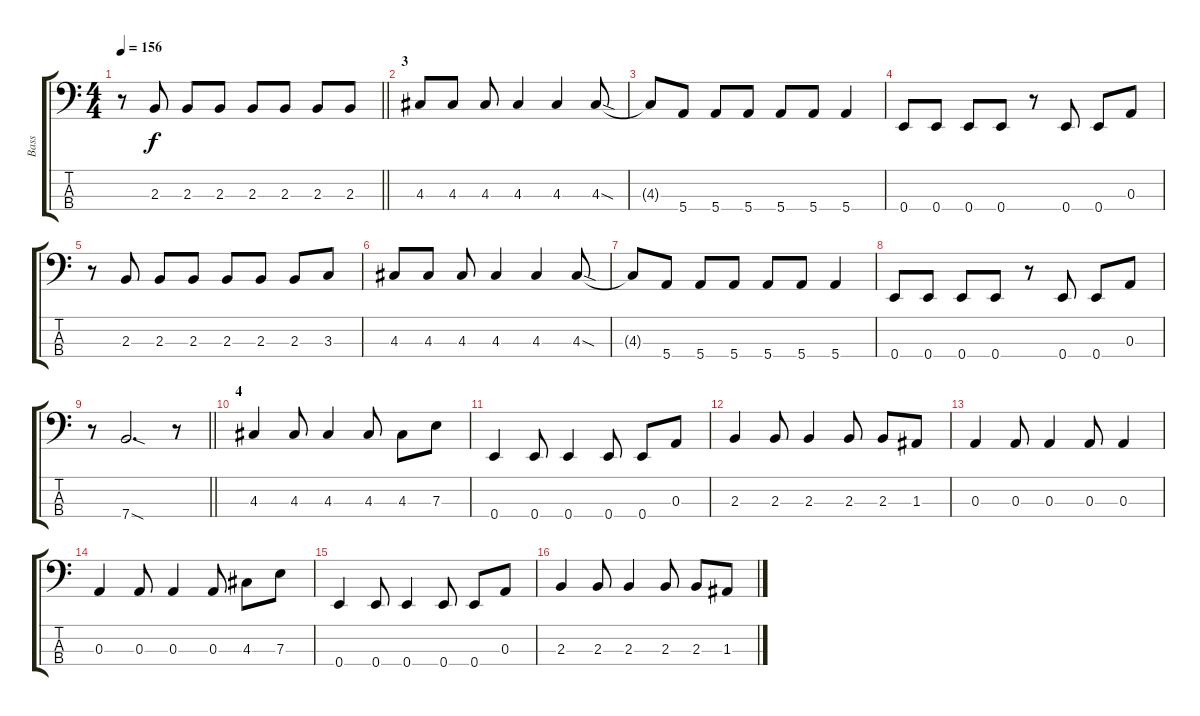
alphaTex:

\track ("Bass" "Bass") {instrument electricbassfinger}
\staff {score tabs}
\tuning (G2 D2 A1 E1) {hide}
\ts (4 4)
\tempo 156
\clef f4
\barLineRight lightlight
\ks c
r.8{dy f} 2.3.8 2.3.8 2.3.8 2.3.8 2.3.8 2.3.8 2.3.8 |
\section ("" "3")
4.3.8 4.3.8 4.3.8 4.3.4 4.3.4 4.3{sod}.8 |
4.3{t}.8 5.4.8 5.4.8 5.4.8 5.4.8 5.4.8 5.4.4 |
0.4.8 0.4.8 0.4.8 0.4.8 r.8 0.4.8 0.4.8 0.3.8 |
r.8 2.3.8 2.3.8 2.3.8 2.3.8 2.3.8 2.3.8 3.3.8 |
4.3.8 4.3.8 4.3.8 4.3.4 4.3.4 4.3{sod}.8 |
4.3{t}.8 5.4.8 5.4.8 5.4.8 5.4.8 5.4.8 5.4.4 |
0.4.8 0.4.8 0.4.8 0.4.8 r.8 0.4.8 0.4.8 0.3.8 |
\barLineRight lightlight
r.8 7.4{sod}.2{d} r.8 |
\section ("" "4")
4.3.4 4.3.8 4.3.4 4.3.8 4.3.8 7.3.8 |
0.4.4 0.4.8 0.4.4 0.4.8 0.4.8 0.3.8 |
2.3.4 2.3.8 2.3.4 2.3.8 2.3.8 1.3.8 |
0.3.4 0.3.8 0.3.4 0.3.8 0.3.4 |
0.3.4 0.3.8 0.3.4 0.3.8 4.3.8 7.3.8 |
0.4.4 0.4.8 0.4.4 0.4.8 0.4.8 0.3.8 |
2.3.4 2.3.8 2.3.4 2.3.8 2.3.8 1.3.8
